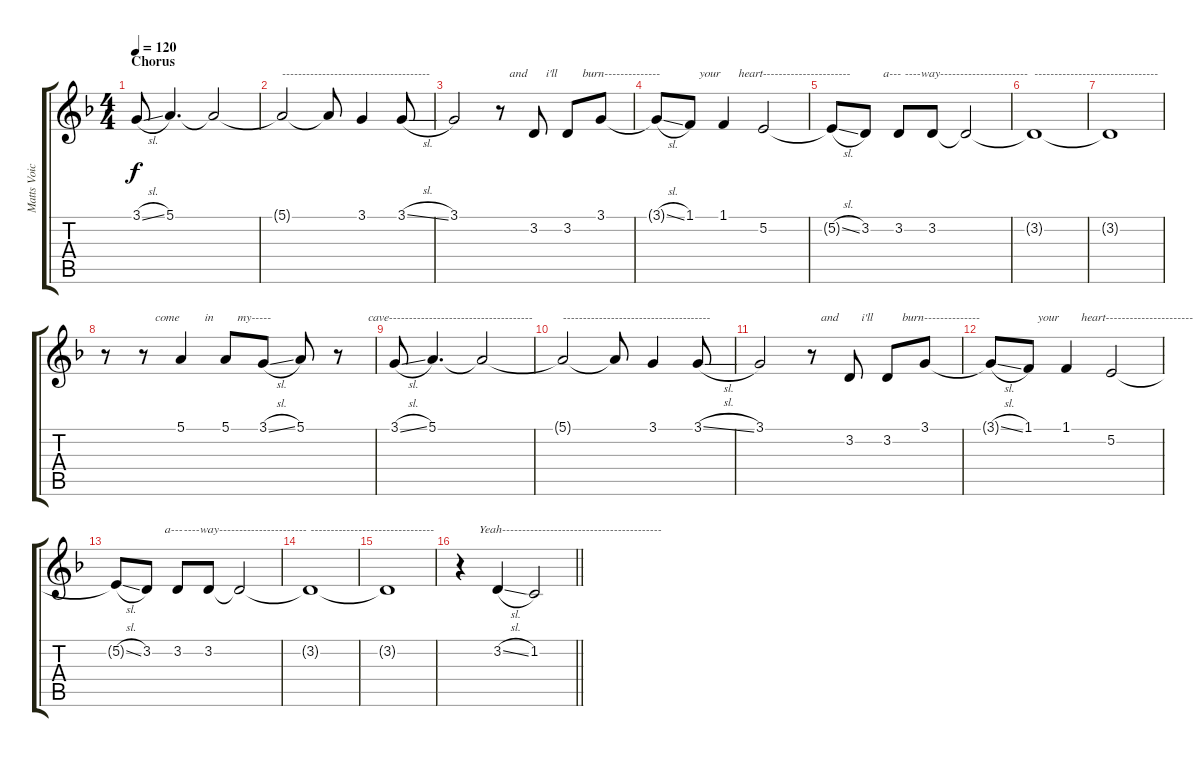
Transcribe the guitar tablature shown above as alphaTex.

\track ("Matts Voice" "Matts Voic") {mute instrument voiceoohs}
\staff {score tabs}
\tuning (E4 B3 G3 D3 A2 E2) {hide}
\ts (4 4)
\section ("" "Chorus")
\tempo 120
\clef g2
\ks f
3.1{sl}.8{dy f} 5.1.4{d} 5.1{t}.2 |
5.1{t}.2{txt "-------------------------------------"} 5.1{t}.8 3.1.4 3.1{sl}.8 |
3.1.2 r.8{txt "   and"} 3.2.8{txt "    i'll"} 3.2.8{txt "     burn--------------"} 3.1.8 |
3.1{sl t}.8 1.1.8{txt "   your"} 1.1.4{txt "     heart----------------------"} 5.2.2 |
5.2{sl t}.8 3.2.8{txt "      a---"} 3.2.8{txt "  ----way----------------------"} 3.2.8 3.2{t}.2 |
3.2{t}.1{txt "-------------------------------"} |
3.2{t}.1 |
r.8 r.8{txt "    come"} 5.1.4{txt "        in"} 5.1.8{txt "    my-----"} 3.1{sl}.8 5.1.8 r.8{txt "          cave------------------------------------"} |
3.1{sl}.8 5.1.4{d} 5.1{t}.2 |
5.1{t}.2{txt "-------------------------------------"} 5.1{t}.8 3.1.4 3.1{sl}.8 |
3.1.2 r.8{txt "   and"} 3.2.8{txt "    i'll"} 3.2.8{txt "     burn--------------"} 3.1.8 |
3.1{sl t}.8 1.1.8{txt "   your"} 1.1.4{txt "     heart----------------------"} 5.2.2 |
5.2{sl t}.8 3.2.8{txt "      a---"} 3.2.8{txt "  ----way----------------------"} 3.2.8 3.2{t}.2 |
3.2{t}.1{txt "-------------------------------"} |
3.2{t}.1 |
\barLineRight lightlight
r.4{txt "      Yeah----------------------------------------"} 3.2{sl}.4 1.2.2
